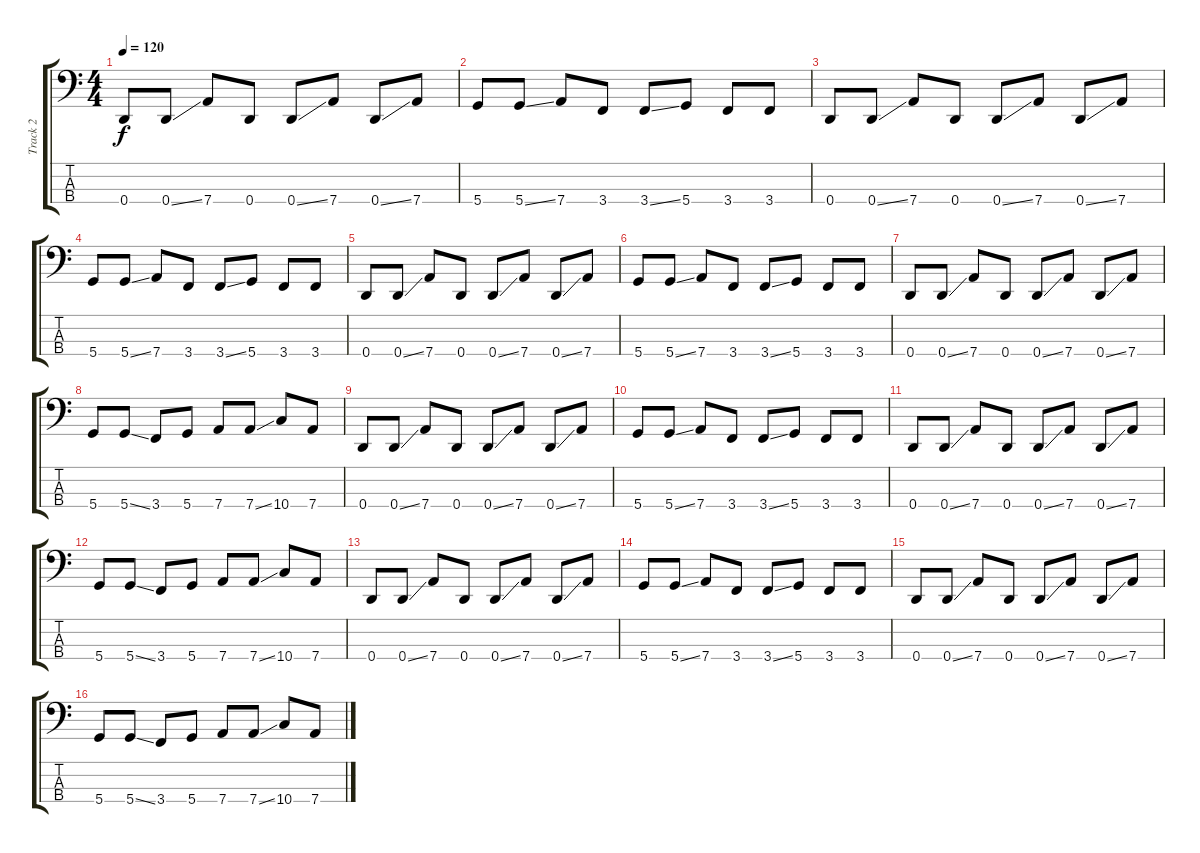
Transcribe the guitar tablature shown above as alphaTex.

\track ("Track 2" "Track 2") {instrument electricbassfinger}
\staff {score tabs}
\tuning (G2 D2 A1 D1) {hide}
\ts (4 4)
\tempo 120
\clef f4
\ks c
0.4.8{dy f} 0.4{ss}.8 7.4.8 0.4.8 0.4{ss}.8 7.4.8 0.4{ss}.8 7.4.8 |
5.4.8 5.4{ss}.8 7.4.8 3.4.8 3.4{ss}.8 5.4.8 3.4.8 3.4.8 |
0.4.8 0.4{ss}.8 7.4.8 0.4.8 0.4{ss}.8 7.4.8 0.4{ss}.8 7.4.8 |
5.4.8 5.4{ss}.8 7.4.8 3.4.8 3.4{ss}.8 5.4.8 3.4.8 3.4.8 |
0.4.8 0.4{ss}.8 7.4.8 0.4.8 0.4{ss}.8 7.4.8 0.4{ss}.8 7.4.8 |
5.4.8 5.4{ss}.8 7.4.8 3.4.8 3.4{ss}.8 5.4.8 3.4.8 3.4.8 |
0.4.8 0.4{ss}.8 7.4.8 0.4.8 0.4{ss}.8 7.4.8 0.4{ss}.8 7.4.8 |
5.4.8 5.4{ss}.8 3.4.8 5.4.8 7.4.8 7.4{ss}.8 10.4.8 7.4.8 |
0.4.8 0.4{ss}.8 7.4.8 0.4.8 0.4{ss}.8 7.4.8 0.4{ss}.8 7.4.8 |
5.4.8 5.4{ss}.8 7.4.8 3.4.8 3.4{ss}.8 5.4.8 3.4.8 3.4.8 |
0.4.8 0.4{ss}.8 7.4.8 0.4.8 0.4{ss}.8 7.4.8 0.4{ss}.8 7.4.8 |
5.4.8 5.4{ss}.8 3.4.8 5.4.8 7.4.8 7.4{ss}.8 10.4.8 7.4.8 |
0.4.8 0.4{ss}.8 7.4.8 0.4.8 0.4{ss}.8 7.4.8 0.4{ss}.8 7.4.8 |
5.4.8 5.4{ss}.8 7.4.8 3.4.8 3.4{ss}.8 5.4.8 3.4.8 3.4.8 |
0.4.8 0.4{ss}.8 7.4.8 0.4.8 0.4{ss}.8 7.4.8 0.4{ss}.8 7.4.8 |
5.4.8 5.4{ss}.8 3.4.8 5.4.8 7.4.8 7.4{ss}.8 10.4.8 7.4.8
